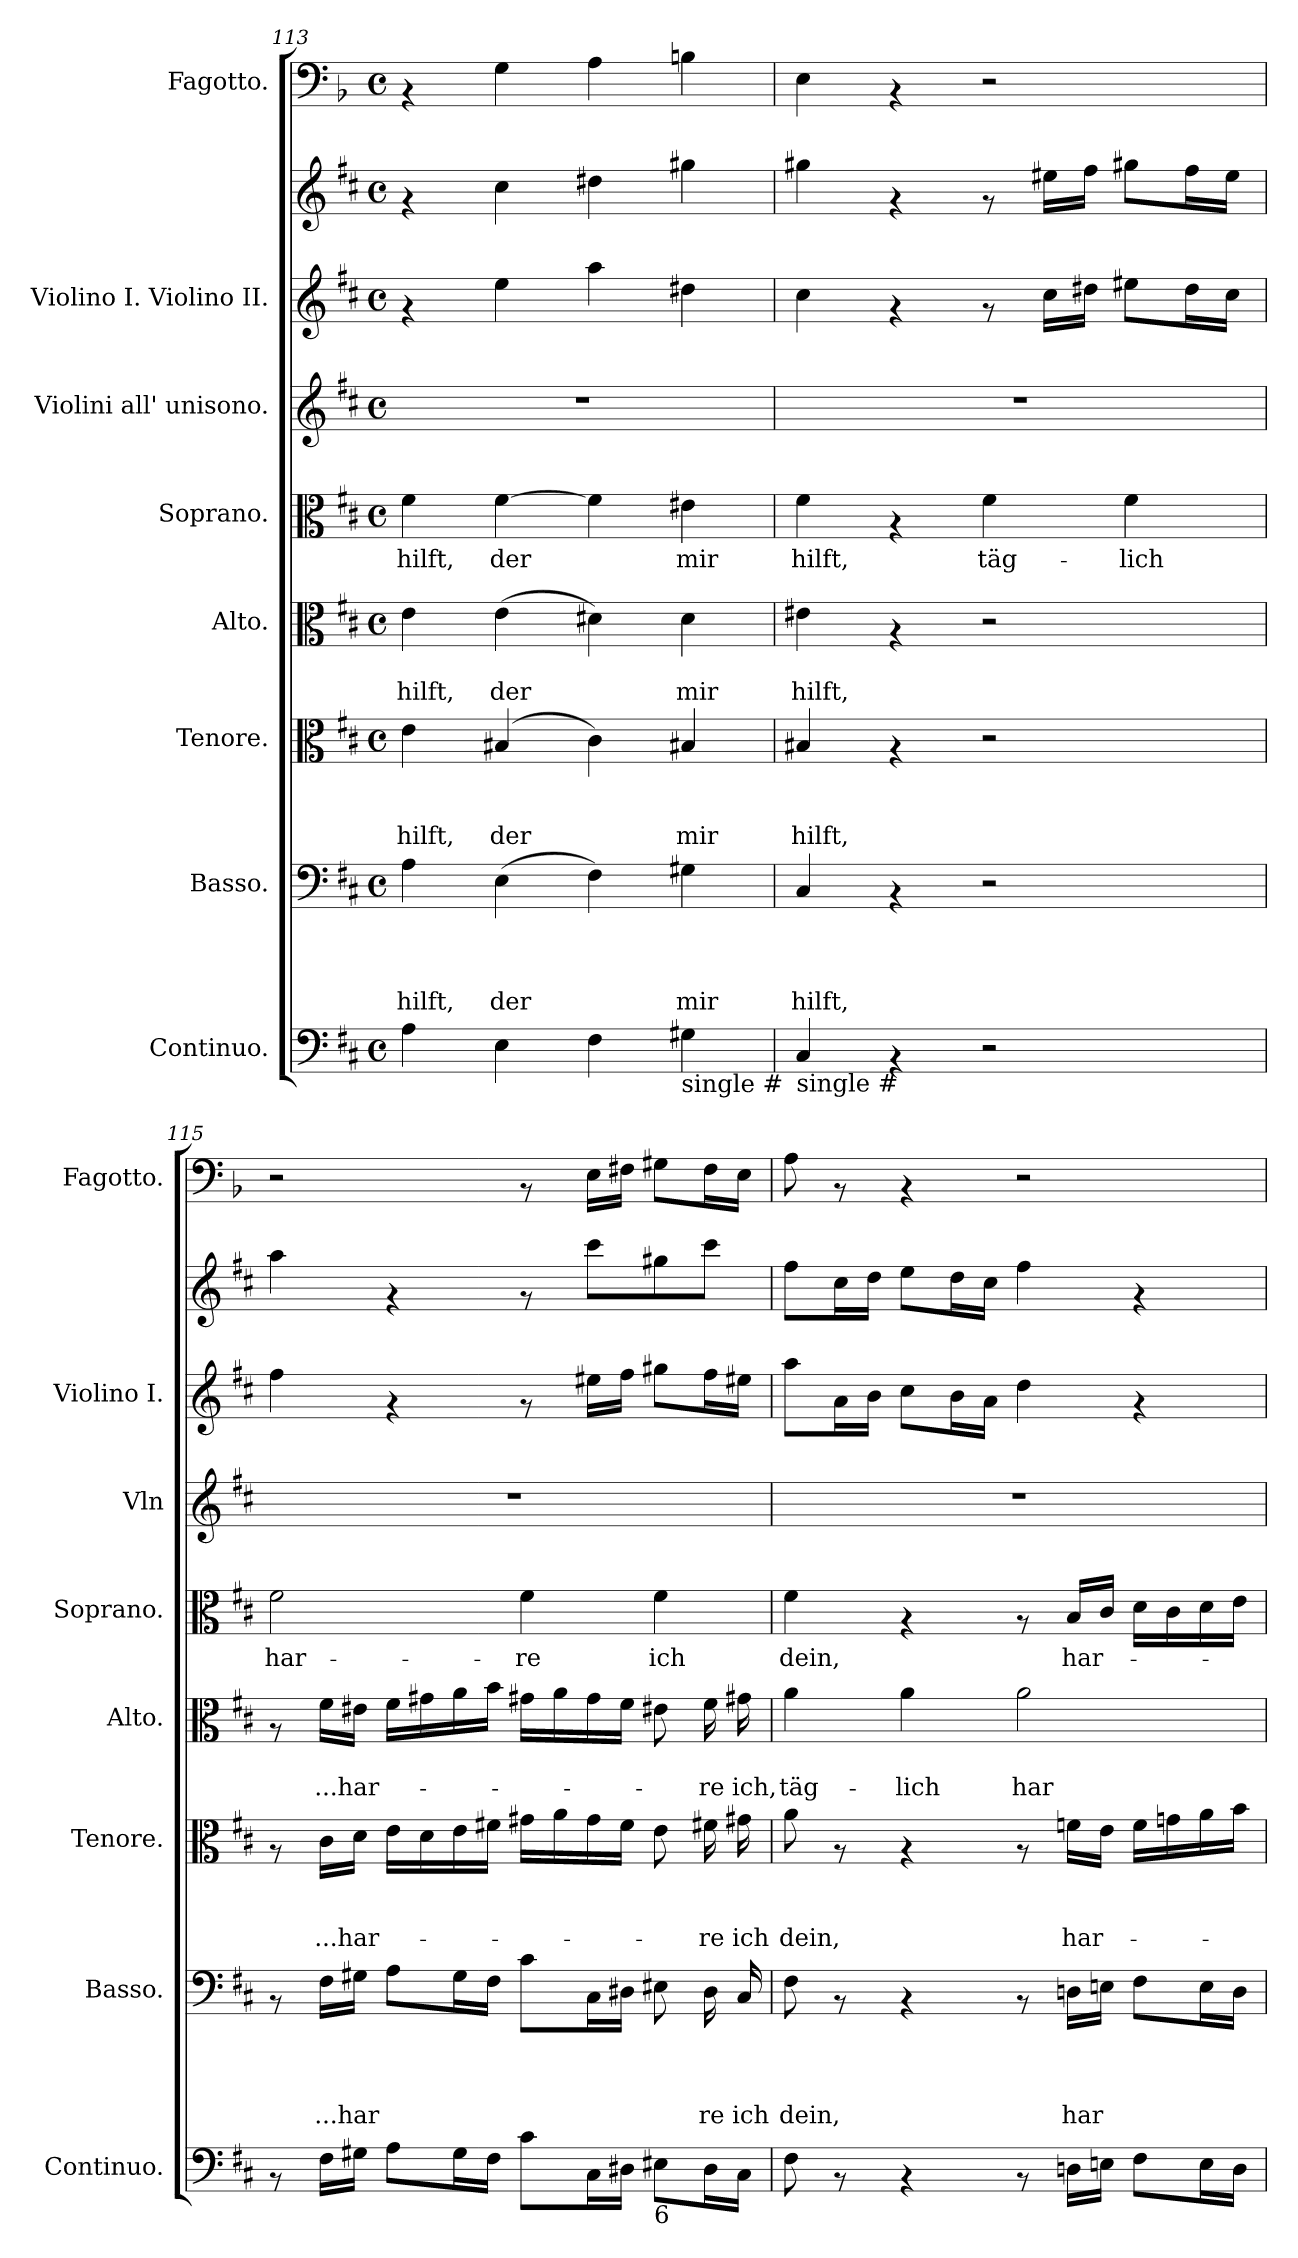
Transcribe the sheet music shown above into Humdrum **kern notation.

**kern	**kern	**text	**text	**text	**text	**kern	**text	**text	**text	**kern	**text	**text	**kern	**text	**kern	**kern	**kern	**kern
*part8	*part7	*part7	*part7	*part7	*part7	*part6	*part6	*part6	*part6	*part5	*part5	*part5	*part4	*part4	*part3	*part2	*part2	*part1
*staff9	*staff8	*staff8	*staff8	*staff8	*staff8	*staff7	*staff7	*staff7	*staff7	*staff6	*staff6	*staff6	*staff5	*staff5	*staff4	*staff3	*staff2	*staff1
*I"Continuo.	*I"Basso.	*	*	*	*	*I"Tenore.	*	*	*	*I"Alto.	*	*	*I"Soprano.	*	*I"Violini all' unisono.	*I"Violino I. Violino II.	*	*I"Fagotto.
*I'Continuo.	*I'Basso.	*	*	*	*	*I'Tenore.	*	*	*	*I'Alto.	*	*	*I'Soprano.	*	*I'Vln	*I'Violino I.	*	*I'Fagotto.
*clefF4	*clefF4	*	*	*	*	*clefC3	*	*	*	*clefC3	*	*	*clefC3	*	*clefG2	*clefG2	*clefG2	*clefF4
*	*	*	*	*	*	*	*	*	*	*	*	*	*	*	*	*	*	*ITrd2c3
*k[f#c#]	*k[f#c#]	*	*	*	*	*k[f#c#]	*	*	*	*k[f#c#]	*	*	*k[f#c#]	*	*k[f#c#]	*k[f#c#]	*k[f#c#]	*k[f#c#]
*D:	*D:	*	*	*	*	*D:	*	*	*	*D:	*	*	*D:	*	*D:	*D:	*D:	*D:
*M4/4	*M4/4	*	*	*	*	*M4/4	*	*	*	*M4/4	*	*	*M4/4	*	*M4/4	*M4/4	*M4/4	*M4/4
*met(c)	*met(c)	*	*	*	*	*met(c)	*	*	*	*met(c)	*	*	*met(c)	*	*met(c)	*met(c)	*met(c)	*met(c)
=113	=113	=113	=113	=113	=113	=113	=113	=113	=113	=113	=113	=113	=113	=113	=113	=113	=113	=113
!	!	!	!	!	!LO:LY:b	!	!	!	!LO:LY:b	!	!	!LO:LY:b	!	!LO:LY:b	!	!	!	!
4A\	4A\	.	.	.	hilft,	4e\	.	.	hilft,	4e\	.	hilft,	4f#\	hilft,	1r	4rf	4rf	4rAA
!	!	!	!	!	!LO:LY:b	!	!	!	!LO:LY:b	!	!	!LO:LY:b	!	!LO:LY:b	!	!	!	!
4E\	(>4E\	.	.	.	der	(>4B#X/	.	.	der	(>4e\	.	der	[>4f#\	der	.	4ee\	4cc#\	4E\
4F#\	4F#\)	.	.	.	.	4c#\)	.	.	.	4d#X\)	.	.	4f#\]	.	.	4aa\	4dd#X\	4F#\
!LO:TX:b:t=single #	!	!	!	!	!	!	!	!	!	!	!	!	!	!	!	!	!	!
!	!	!	!	!	!LO:LY:b	!	!	!	!LO:LY:b	!	!	!LO:LY:b	!	!LO:LY:b	!	!	!	!
4G#\	4G#X\	.	.	.	mir	4B#X/	.	.	mir	4d#\	.	mir	4e#X\	mir	.	4dd#X\	4gg#X\	4G#X\
=114!	=114!	=114!	=114!	=114!	=114!	=114!	=114!	=114!	=114!	=114!	=114!	=114!	=114!	=114!	=114!	=114!	=114!	=114!
!LO:TX:b:t=single #	!	!	!	!	!	!	!	!	!	!	!	!	!	!	!	!	!	!
!	!	!	!	!	!LO:LY:b	!	!	!	!LO:LY:b	!	!	!LO:LY:b	!	!LO:LY:b	!	!	!	!
4C#/	4C#/	.	.	.	hilft,	4B#X/	.	.	hilft,	4e#X\	.	hilft,	4f#\	hilft,	1r	4cc#\	4gg#X\	4C#\
4rAA	4rAA	.	.	.	.	4rG	.	.	.	4rG	.	.	4rG	.	.	4rf	4rf	4rAA
!	!	!	!	!	!	!	!	!	!	!	!	!	!	!LO:LY:b	!	!	!	!
2r	2r	.	.	.	.	2r	.	.	.	2r	.	.	4f#\	täg-	.	8rf	8rf	2r
.	.	.	.	.	.	.	.	.	.	.	.	.	.	.	.	16cc#\LL	16ee#X\LL	.
.	.	.	.	.	.	.	.	.	.	.	.	.	.	.	.	16dd#X\JJ	16ff#\JJ	.
!	!	!	!	!	!	!	!	!	!	!	!	!	!	!LO:LY:b	!	!	!	!
.	.	.	.	.	.	.	.	.	.	.	.	.	4f#\	-lich	.	8ee#X\L	8gg#X\L	.
.	.	.	.	.	.	.	.	.	.	.	.	.	.	.	.	16dd#\L	16ff#\L	.
.	.	.	.	.	.	.	.	.	.	.	.	.	.	.	.	16cc#\JJ	16ee#\JJ	.
!!LO:PB:g=z
=115!	=115!	=115!	=115!	=115!	=115!	=115!	=115!	=115!	=115!	=115!	=115!	=115!	=115!	=115!	=115!	=115!	=115!	=115!
!	!	!	!	!	!	!	!	!	!	!	!	!	!	!LO:LY:b	!	!	!	!
8rAA	8rAA	.	.	.	.	8rG	.	.	.	8rG	.	.	2f#\	har-	1r	4ff#\	4aa\	2r
!	!	!	!	!	!LO:LY:b	!	!	!	!LO:LY:b	!	!	!LO:LY:b	!	!	!	!	!	!
16F#\LL	16F#\LL	.	.	.	...har	16c#\LL	.	.	...har-	16f#\LL	.	...har-	.	.	.	.	.	.
16G#X\JJ	16G#X\JJ	.	.	.	.	16d\JJ	.	.	.	16e#X\JJ	.	.	.	.	.	.	.	.
8A\L	8A\L	.	.	.	.	16e\LL	.	.	.	16f#\LL	.	.	.	.	.	4rf	4rf	.
.	.	.	.	.	.	16d\	.	.	.	16g#X\	.	.	.	.	.	.	.	.
16G#\L	16G#\L	.	.	.	.	16e\	.	.	.	16a\	.	.	.	.	.	.	.	.
16F#\JJ	16F#\JJ	.	.	.	.	16f#X\JJ	.	.	.	16b\JJ	.	.	.	.	.	.	.	.
!	!	!	!	!	!	!	!	!	!	!	!	!	!	!LO:LY:b	!	!	!	!
8c#\L	8c#\L	.	.	.	.	16g#X\LL	.	.	.	16g#X\LL	.	.	4f#\	-re	.	8rf	8rf	8rAA
.	.	.	.	.	.	16a\	.	.	.	16a\	.	.	.	.	.	.	.	.
16C#\L	16C#\L	.	.	.	.	16g#\	.	.	.	16g#\	.	.	.	.	.	16ee#X\LL	8ccc#\L	16C#\LL
16D#X\JJ	16D#X\JJ	.	.	.	.	16f#\JJ	.	.	.	16f#\JJ	.	.	.	.	.	16ff#\JJ	.	16D#X\JJ
!LO:TX:b:t=6	!	!	!	!	!	!	!	!	!	!	!	!	!	!	!	!	!	!
!	!	!	!	!	!	!	!	!	!	!	!	!	!	!LO:LY:b	!	!	!	!
8E#X\L	8E#X\	.	.	.	.	8e\	.	.	.	8e#X\	.	.	4f#\	ich	.	8gg#X\L	8gg#X\	8E#X\L
!	!	!	!	!	!LO:LY:b	!	!	!	!LO:LY:b	!	!	!LO:LY:b	!	!	!	!	!	!
16D#\L	16D#\	.	.	.	re	16f#X\	.	.	-re	16f#\	.	-re	.	.	.	16ff#\L	8ccc#\J	16D#\L
!	!	!	!	!	!LO:LY:b	!	!	!	!LO:LY:b	!	!	!LO:LY:b	!	!	!	!	!	!
16C#\JJ	16C#/	.	.	.	ich	16g#X\	.	.	ich	16g#X\	.	ich,	.	.	.	16ee#X\JJ	.	16C#\JJ
=116!	=116!	=116!	=116!	=116!	=116!	=116!	=116!	=116!	=116!	=116!	=116!	=116!	=116!	=116!	=116!	=116!	=116!	=116!
!	!	!	!	!	!LO:LY:b	!	!	!	!LO:LY:b	!	!	!LO:LY:b	!	!LO:LY:b	!	!	!	!
8F#\	8F#\	.	.	.	dein,	8a\	.	.	dein,	4a\	.	täg-	4f#\	dein,	1r	8aa\L	8ff#\L	8F#\
8rAA	8rAA	.	.	.	.	8rG	.	.	.	.	.	.	.	.	.	16a\L	16cc#\L	8rAA
.	.	.	.	.	.	.	.	.	.	.	.	.	.	.	.	16b\JJ	16dd\JJ	.
!	!	!	!	!	!	!	!	!	!	!	!	!LO:LY:b	!	!	!	!	!	!
4rAA	4rAA	.	.	.	.	4rG	.	.	.	4a\	.	-lich	4rG	.	.	8cc#\L	8ee\L	4rAA
.	.	.	.	.	.	.	.	.	.	.	.	.	.	.	.	16b\L	16dd\L	.
.	.	.	.	.	.	.	.	.	.	.	.	.	.	.	.	16a\JJ	16cc#\JJ	.
!	!	!	!	!	!	!	!	!	!	!	!	!LO:LY:b	!	!	!	!	!	!
8rAA	8rAA	.	.	.	.	8rG	.	.	.	2a\	.	har-	8rG	.	.	4dd\	4ff#\	2r
!	!	!	!	!	!LO:LY:b	!	!	!	!LO:LY:b	!	!	!	!	!LO:LY:b	!	!	!	!
16Dn\LL	16Dn\LL	.	.	.	har	16fn\LL	.	.	har-	.	.	.	16B/LL	har-	.	.	.	.
16En\JJ	16En\JJ	.	.	.	.	16e\JJ	.	.	.	.	.	.	16c#/JJ	.	.	.	.	.
8F#\L	8F#\L	.	.	.	.	16f\LL	.	.	.	.	.	.	16d\LL	.	.	4rf	4rf	.
.	.	.	.	.	.	16gn\	.	.	.	.	.	.	16c#\	.	.	.	.	.
16E\L	16E\L	.	.	.	.	16a\	.	.	.	.	.	.	16d\	.	.	.	.	.
16D\JJ	16D\JJ	.	.	.	.	16b\JJ	.	.	.	.	.	.	16e\JJ	.	.	.	.	.
=!	=!	=!	=!	=!	=!	=!	=!	=!	=!	=!	=!	=!	=!	=!	=!	=!	=!	=!
*-	*-	*-	*-	*-	*-	*-	*-	*-	*-	*-	*-	*-	*-	*-	*-	*-	*-	*-
